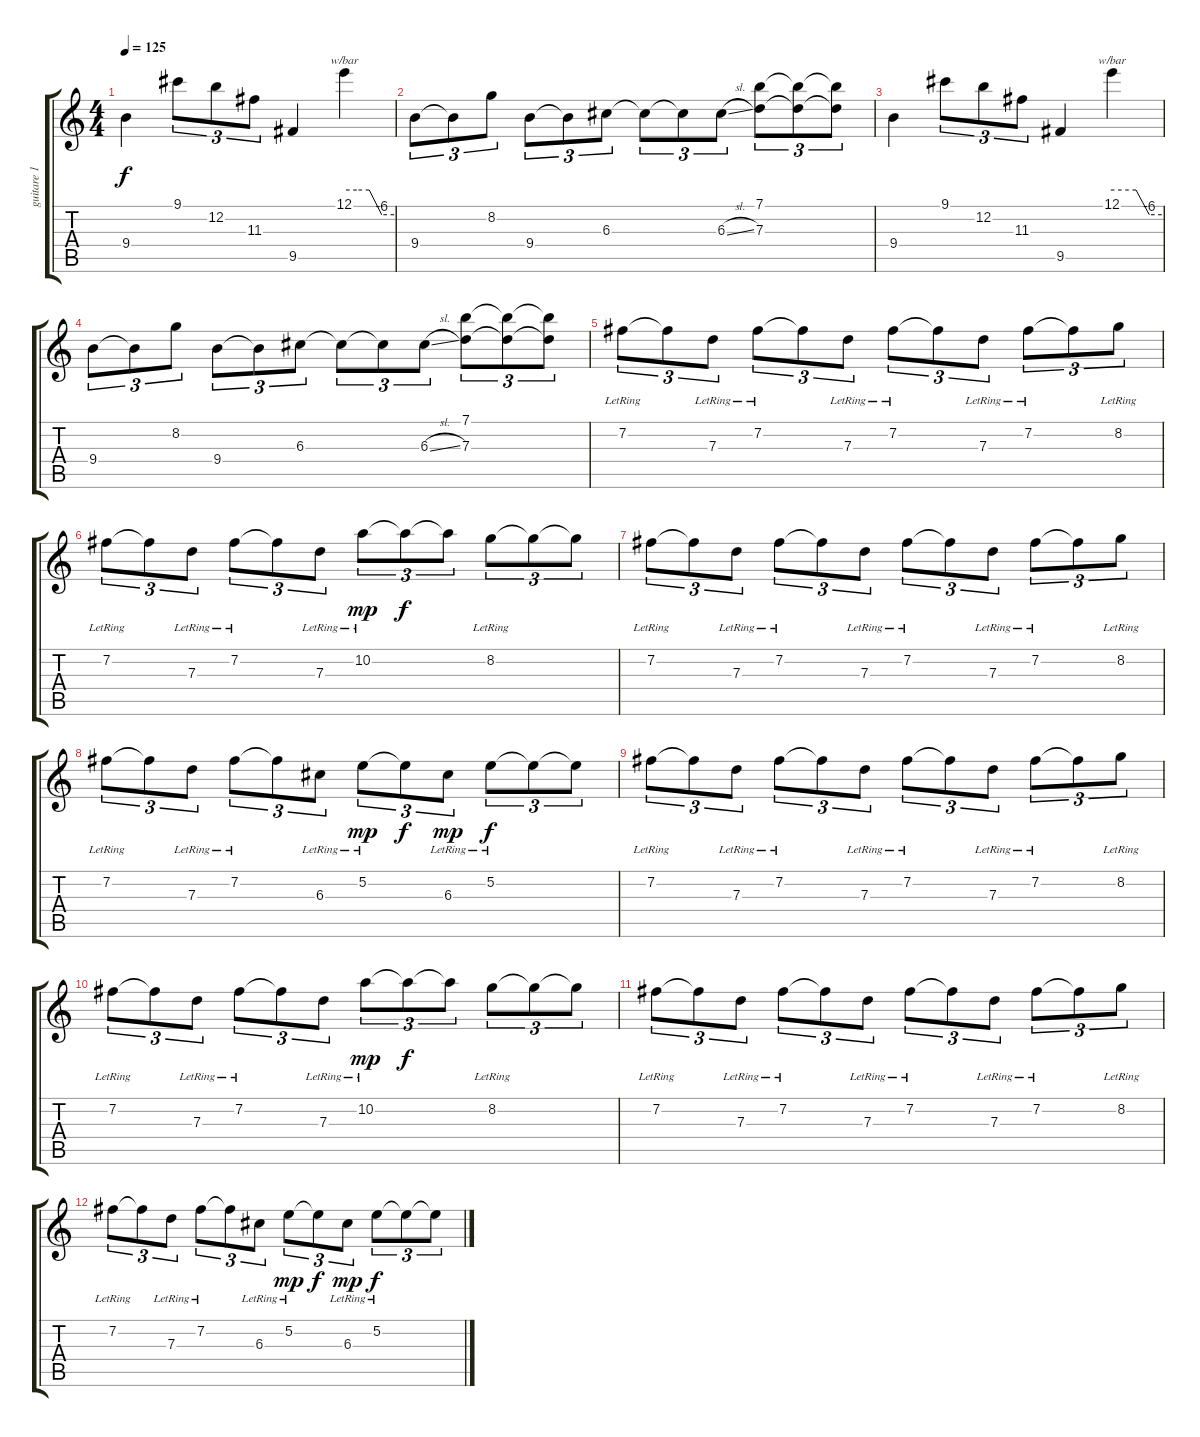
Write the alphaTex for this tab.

\track ("guitare 1" "guitare 1") {instrument electricguitarclean}
\staff {score tabs}
\tuning (E4 B3 G3 D3 A2 E2) {hide}
\ts (4 4)
\tempo 125
\clef g2
\ks c
9.4.4{dy f} 9.1.8{tu (3 2)} 12.2.8{tu (3 2)} 11.3.8{tu (3 2)} 9.5.4 12.1.4{tbe (custom default 0 0 15 0 30 0 45 -24 60 -24)} |
9.4.8{tu (3 2)} 9.4{t}.8{tu (3 2)} 8.2.8{tu (3 2)} 9.4.8{tu (3 2)} 9.4{t}.8{tu (3 2)} 6.3.8{tu (3 2)} 6.3{t}.8{tu (3 2)} 6.3{t}.8{tu (3 2)} 6.3{sl}.8{tu (3 2)} (7.1 7.3).8{tu (3 2)} (7.1{t} 7.3{t}).8{tu (3 2)} (7.1{t} 7.3{t}).8{tu (3 2)} |
9.4.4 9.1.8{tu (3 2)} 12.2.8{tu (3 2)} 11.3.8{tu (3 2)} 9.5.4 12.1.4{tbe (custom default 0 0 29 0 45 -24 60 -24)} |
9.4.8{tu (3 2)} 9.4{t}.8{tu (3 2)} 8.2.8{tu (3 2)} 9.4.8{tu (3 2)} 9.4{t}.8{tu (3 2)} 6.3.8{tu (3 2)} 6.3{t}.8{tu (3 2)} 6.3{t}.8{tu (3 2)} 6.3{sl}.8{tu (3 2)} (7.1 7.3).8{tu (3 2)} (7.1{t} 7.3{t}).8{tu (3 2)} (7.1{t} 7.3{t}).8{tu (3 2)} |
7.2{lr}.8{tu (3 2)} 7.2{t}.8{tu (3 2)} 7.3{lr}.8{tu (3 2)} 7.2{lr}.8{tu (3 2)} 7.2{t}.8{tu (3 2)} 7.3{lr}.8{tu (3 2)} 7.2{lr}.8{tu (3 2)} 7.2{t}.8{tu (3 2)} 7.3{lr}.8{tu (3 2)} 7.2{lr}.8{tu (3 2)} 7.2{t}.8{tu (3 2)} 8.2{lr}.8{tu (3 2)} |
7.2{lr}.8{tu (3 2)} 7.2{t}.8{tu (3 2)} 7.3{lr}.8{tu (3 2)} 7.2{lr}.8{tu (3 2)} 7.2{t}.8{tu (3 2)} 7.3{lr}.8{tu (3 2)} 10.2{lr}.8{tu (3 2) dy mp} 10.2{t}.8{tu (3 2) dy f} 10.2{t}.8{tu (3 2)} 8.2{lr}.8{tu (3 2)} 8.2{t}.8{tu (3 2)} 8.2{t}.8{tu (3 2)} |
7.2{lr}.8{tu (3 2)} 7.2{t}.8{tu (3 2)} 7.3{lr}.8{tu (3 2)} 7.2{lr}.8{tu (3 2)} 7.2{t}.8{tu (3 2)} 7.3{lr}.8{tu (3 2)} 7.2{lr}.8{tu (3 2)} 7.2{t}.8{tu (3 2)} 7.3{lr}.8{tu (3 2)} 7.2{lr}.8{tu (3 2)} 7.2{t}.8{tu (3 2)} 8.2{lr}.8{tu (3 2)} |
7.2{lr}.8{tu (3 2)} 7.2{t}.8{tu (3 2)} 7.3{lr}.8{tu (3 2)} 7.2{lr}.8{tu (3 2)} 7.2{t}.8{tu (3 2)} 6.3{lr}.8{tu (3 2)} 5.2{lr}.8{tu (3 2) dy mp} 5.2{t}.8{tu (3 2) dy f} 6.3{lr}.8{tu (3 2) dy mp} 5.2{lr}.8{tu (3 2) dy f} 5.2{t}.8{tu (3 2)} 5.2{t}.8{tu (3 2)} |
7.2{lr}.8{tu (3 2)} 7.2{t}.8{tu (3 2)} 7.3{lr}.8{tu (3 2)} 7.2{lr}.8{tu (3 2)} 7.2{t}.8{tu (3 2)} 7.3{lr}.8{tu (3 2)} 7.2{lr}.8{tu (3 2)} 7.2{t}.8{tu (3 2)} 7.3{lr}.8{tu (3 2)} 7.2{lr}.8{tu (3 2)} 7.2{t}.8{tu (3 2)} 8.2{lr}.8{tu (3 2)} |
7.2{lr}.8{tu (3 2)} 7.2{t}.8{tu (3 2)} 7.3{lr}.8{tu (3 2)} 7.2{lr}.8{tu (3 2)} 7.2{t}.8{tu (3 2)} 7.3{lr}.8{tu (3 2)} 10.2{lr}.8{tu (3 2) dy mp} 10.2{t}.8{tu (3 2) dy f} 10.2{t}.8{tu (3 2)} 8.2{lr}.8{tu (3 2)} 8.2{t}.8{tu (3 2)} 8.2{t}.8{tu (3 2)} |
7.2{lr}.8{tu (3 2)} 7.2{t}.8{tu (3 2)} 7.3{lr}.8{tu (3 2)} 7.2{lr}.8{tu (3 2)} 7.2{t}.8{tu (3 2)} 7.3{lr}.8{tu (3 2)} 7.2{lr}.8{tu (3 2)} 7.2{t}.8{tu (3 2)} 7.3{lr}.8{tu (3 2)} 7.2{lr}.8{tu (3 2)} 7.2{t}.8{tu (3 2)} 8.2{lr}.8{tu (3 2)} |
7.2{lr}.8{tu (3 2)} 7.2{t}.8{tu (3 2)} 7.3{lr}.8{tu (3 2)} 7.2{lr}.8{tu (3 2)} 7.2{t}.8{tu (3 2)} 6.3{lr}.8{tu (3 2)} 5.2{lr}.8{tu (3 2) dy mp} 5.2{t}.8{tu (3 2) dy f} 6.3{lr}.8{tu (3 2) dy mp} 5.2{lr}.8{tu (3 2) dy f} 5.2{t}.8{tu (3 2)} 5.2{t}.8{tu (3 2)}
